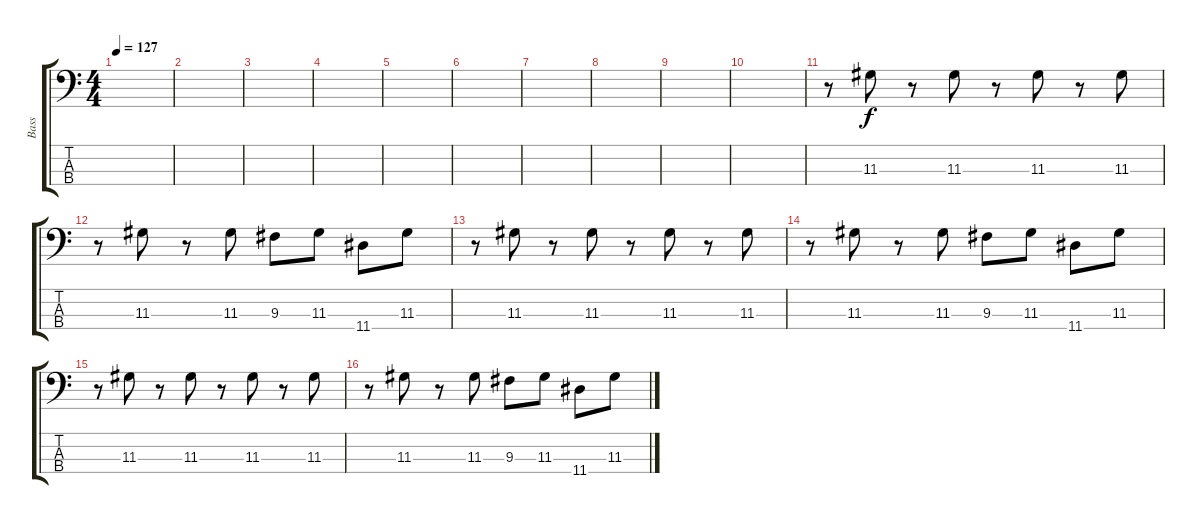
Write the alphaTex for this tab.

\track ("Bass" "Bass") {instrument synthbass2}
\staff {score tabs}
\tuning (G2 D2 A1 E1) {hide}
\ts (4 4)
\tempo 127
\clef f4
\ks c
|
|
|
|
|
|
|
|
|
|
r.8 11.3.8 r.8 11.3.8 r.8 11.3.8 r.8 11.3.8 |
r.8 11.3.8 r.8 11.3.8 9.3.8 11.3.8 11.4.8 11.3.8 |
r.8 11.3.8 r.8 11.3.8 r.8 11.3.8 r.8 11.3.8 |
r.8 11.3.8 r.8 11.3.8 9.3.8 11.3.8 11.4.8 11.3.8 |
r.8 11.3.8 r.8 11.3.8 r.8 11.3.8 r.8 11.3.8 |
r.8 11.3.8 r.8 11.3.8 9.3.8 11.3.8 11.4.8 11.3.8
